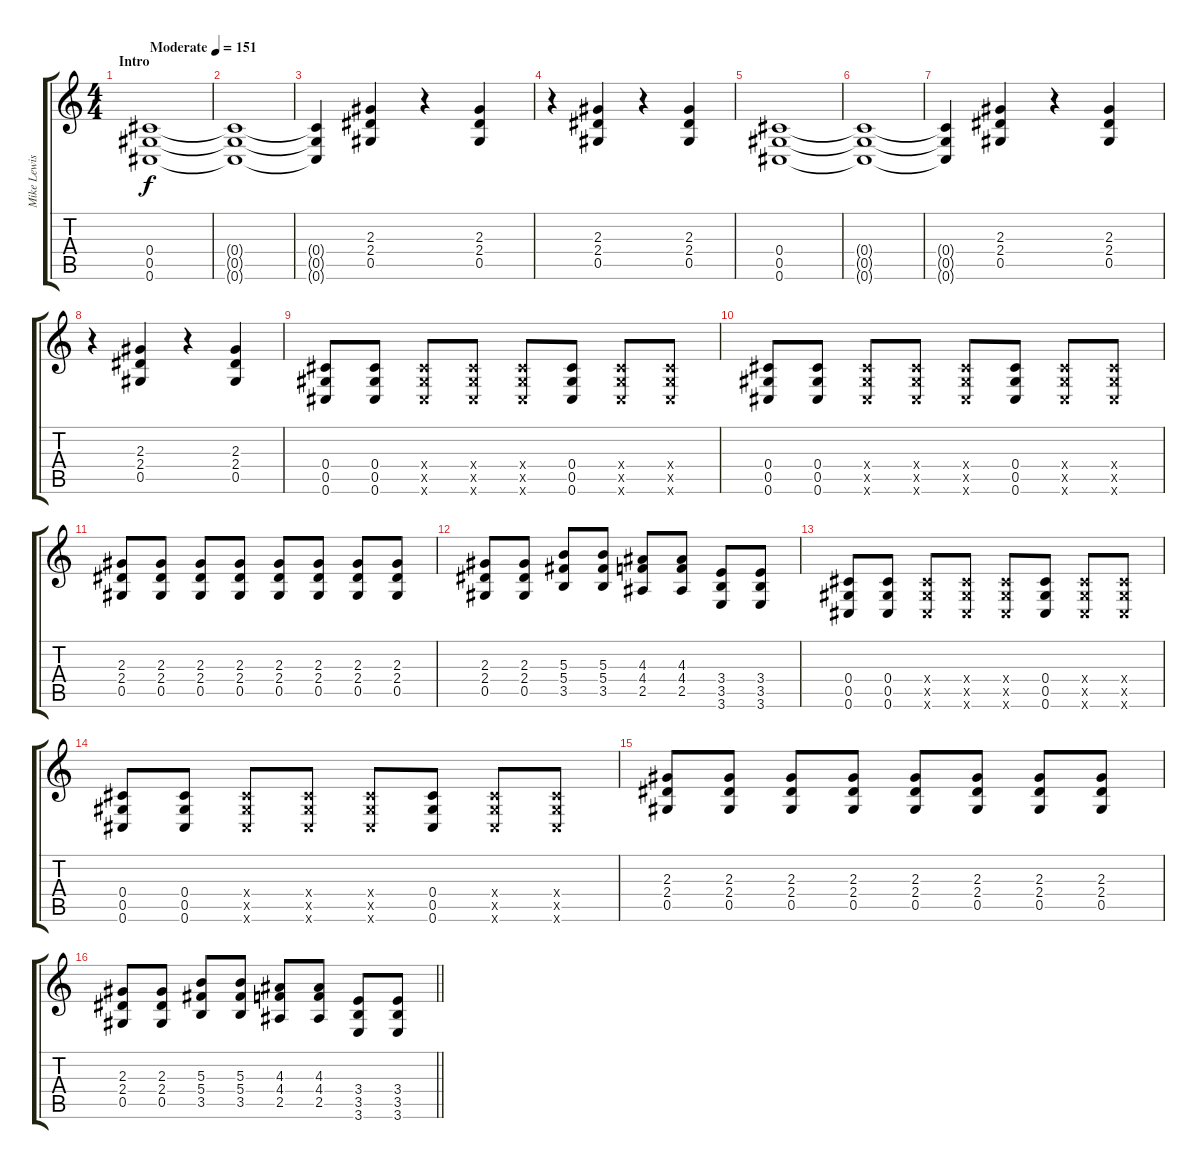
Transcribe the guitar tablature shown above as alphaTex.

\track ("Mike Lewis [Rhythm Guitar L]" "Mike Lewis") {instrument overdrivenguitar}
\staff {score tabs}
\tuning (Eb4 Bb3 Gb3 Db3 Ab2 Db2) {hide}
\ts (4 4)
\section ("" "Intro")
\tempo (151 "Moderate")
\clef g2
\ks c
(0.4 0.5 0.6).1{dy f instrument overdrivenguitar} |
(0.4{t} 0.5{t} 0.6{t}).1 |
(0.4{t} 0.5{t} 0.6{t}).4 (2.3 2.4 0.5).4 r.4 (2.3 2.4 0.5).4 |
r.4 (2.3 2.4 0.5).4 r.4 (2.3 2.4 0.5).4 |
(0.4 0.5 0.6).1 |
(0.4{t} 0.5{t} 0.6{t}).1 |
(0.4{t} 0.5{t} 0.6{t}).4 (2.3 2.4 0.5).4 r.4 (2.3 2.4 0.5).4 |
r.4 (2.3 2.4 0.5).4 r.4 (2.3 2.4 0.5).4 |
(0.4 0.5 0.6).8 (0.4 0.5 0.6).8 (0.4{x} 0.5{x} 0.6{x}).8 (0.4{x} 0.5{x} 0.6{x}).8 (0.4{x} 0.5{x} 0.6{x}).8 (0.4 0.5 0.6).8 (0.4{x} 0.5{x} 0.6{x}).8 (0.4{x} 0.5{x} 0.6{x}).8 |
(0.4 0.5 0.6).8 (0.4 0.5 0.6).8 (0.4{x} 0.5{x} 0.6{x}).8 (0.4{x} 0.5{x} 0.6{x}).8 (0.4{x} 0.5{x} 0.6{x}).8 (0.4 0.5 0.6).8 (0.4{x} 0.5{x} 0.6{x}).8 (0.4{x} 0.5{x} 0.6{x}).8 |
(2.3 2.4 0.5).8 (2.3 2.4 0.5).8 (2.3 2.4 0.5).8 (2.3 2.4 0.5).8 (2.3 2.4 0.5).8 (2.3 2.4 0.5).8 (2.3 2.4 0.5).8 (2.3 2.4 0.5).8 |
(2.3 2.4 0.5).8 (2.3 2.4 0.5).8 (5.3 5.4 3.5).8 (5.3 5.4 3.5).8 (4.3 4.4 2.5).8 (4.3 4.4 2.5).8 (3.4 3.5 3.6).8 (3.4 3.5 3.6).8 |
(0.4 0.5 0.6).8 (0.4 0.5 0.6).8 (0.4{x} 0.5{x} 0.6{x}).8 (0.4{x} 0.5{x} 0.6{x}).8 (0.4{x} 0.5{x} 0.6{x}).8 (0.4 0.5 0.6).8 (0.4{x} 0.5{x} 0.6{x}).8 (0.4{x} 0.5{x} 0.6{x}).8 |
(0.4 0.5 0.6).8 (0.4 0.5 0.6).8 (0.4{x} 0.5{x} 0.6{x}).8 (0.4{x} 0.5{x} 0.6{x}).8 (0.4{x} 0.5{x} 0.6{x}).8 (0.4 0.5 0.6).8 (0.4{x} 0.5{x} 0.6{x}).8 (0.4{x} 0.5{x} 0.6{x}).8 |
(2.3 2.4 0.5).8 (2.3 2.4 0.5).8 (2.3 2.4 0.5).8 (2.3 2.4 0.5).8 (2.3 2.4 0.5).8 (2.3 2.4 0.5).8 (2.3 2.4 0.5).8 (2.3 2.4 0.5).8 |
\barLineRight lightlight
(2.3 2.4 0.5).8 (2.3 2.4 0.5).8 (5.3 5.4 3.5).8 (5.3 5.4 3.5).8 (4.3 4.4 2.5).8 (4.3 4.4 2.5).8 (3.4 3.5 3.6).8 (3.4 3.5 3.6).8
